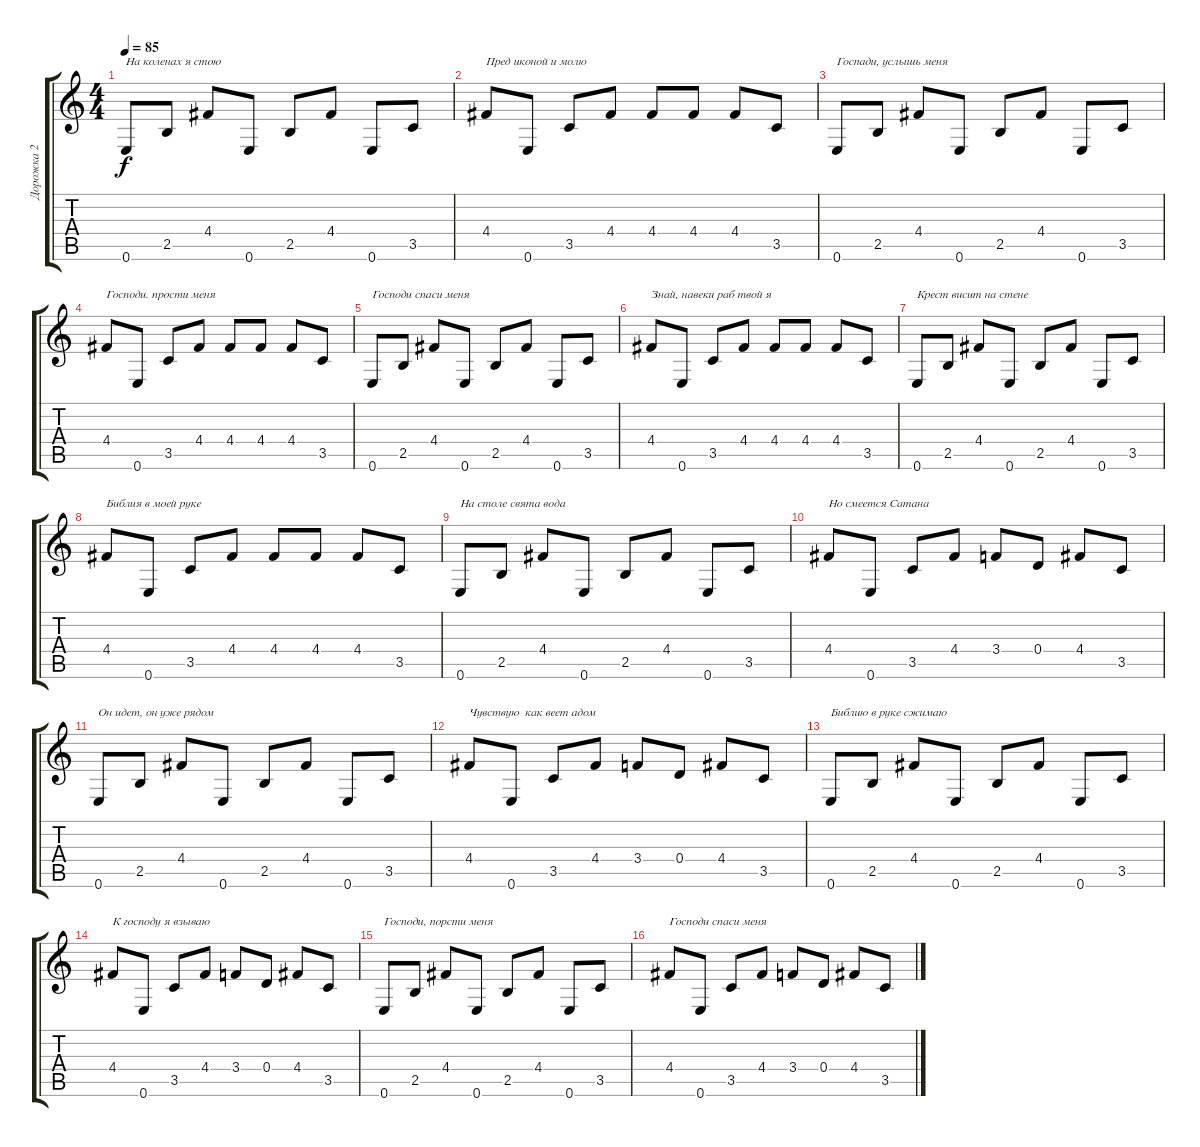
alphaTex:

\track ("Дорожка 2" "Дорожка 2") {instrument distortionguitar}
\staff {score tabs}
\tuning (E4 B3 G3 D3 A2 E2) {hide}
\ts (4 4)
\tempo 85
\clef g2
\ks c
0.6.8{txt "На коленах я стою" dy f} 2.5.8 4.4.8 0.6.8 2.5.8 4.4.8 0.6.8 3.5.8 |
4.4.8{txt "Пред иконой и молю"} 0.6.8 3.5.8 4.4.8 4.4.8 4.4.8 4.4.8 3.5.8 |
0.6.8{txt "Госпади, услышь меня"} 2.5.8 4.4.8 0.6.8 2.5.8 4.4.8 0.6.8 3.5.8 |
4.4.8{txt "Господи. прости меня"} 0.6.8 3.5.8 4.4.8 4.4.8 4.4.8 4.4.8 3.5.8 |
0.6.8{txt "Господи спаси меня"} 2.5.8 4.4.8 0.6.8 2.5.8 4.4.8 0.6.8 3.5.8 |
4.4.8{txt "Знай, навеки раб твой я"} 0.6.8 3.5.8 4.4.8 4.4.8 4.4.8 4.4.8 3.5.8 |
0.6.8{txt "Крест висит на стене"} 2.5.8 4.4.8 0.6.8 2.5.8 4.4.8 0.6.8 3.5.8 |
4.4.8{txt "Библия в моей руке"} 0.6.8 3.5.8 4.4.8 4.4.8 4.4.8 4.4.8 3.5.8 |
0.6.8{txt "На столе свята вода"} 2.5.8 4.4.8 0.6.8 2.5.8 4.4.8 0.6.8 3.5.8 |
4.4.8{txt "Но смеется Сатана"} 0.6.8 3.5.8 4.4.8 3.4.8 0.4.8 4.4.8 3.5.8 |
0.6.8{txt "Он идет, он уже рядом"} 2.5.8 4.4.8 0.6.8 2.5.8 4.4.8 0.6.8 3.5.8 |
4.4.8{txt "Чувствую  как веет адом"} 0.6.8 3.5.8 4.4.8 3.4.8 0.4.8 4.4.8 3.5.8 |
0.6.8{txt "Библию в руке сжимаю"} 2.5.8 4.4.8 0.6.8 2.5.8 4.4.8 0.6.8 3.5.8 |
4.4.8{txt "К господу я взываю"} 0.6.8 3.5.8 4.4.8 3.4.8 0.4.8 4.4.8 3.5.8 |
0.6.8{txt "Господи, порсти меня"} 2.5.8 4.4.8 0.6.8 2.5.8 4.4.8 0.6.8 3.5.8 |
4.4.8{txt "Господи спаси меня"} 0.6.8 3.5.8 4.4.8 3.4.8 0.4.8 4.4.8 3.5.8
